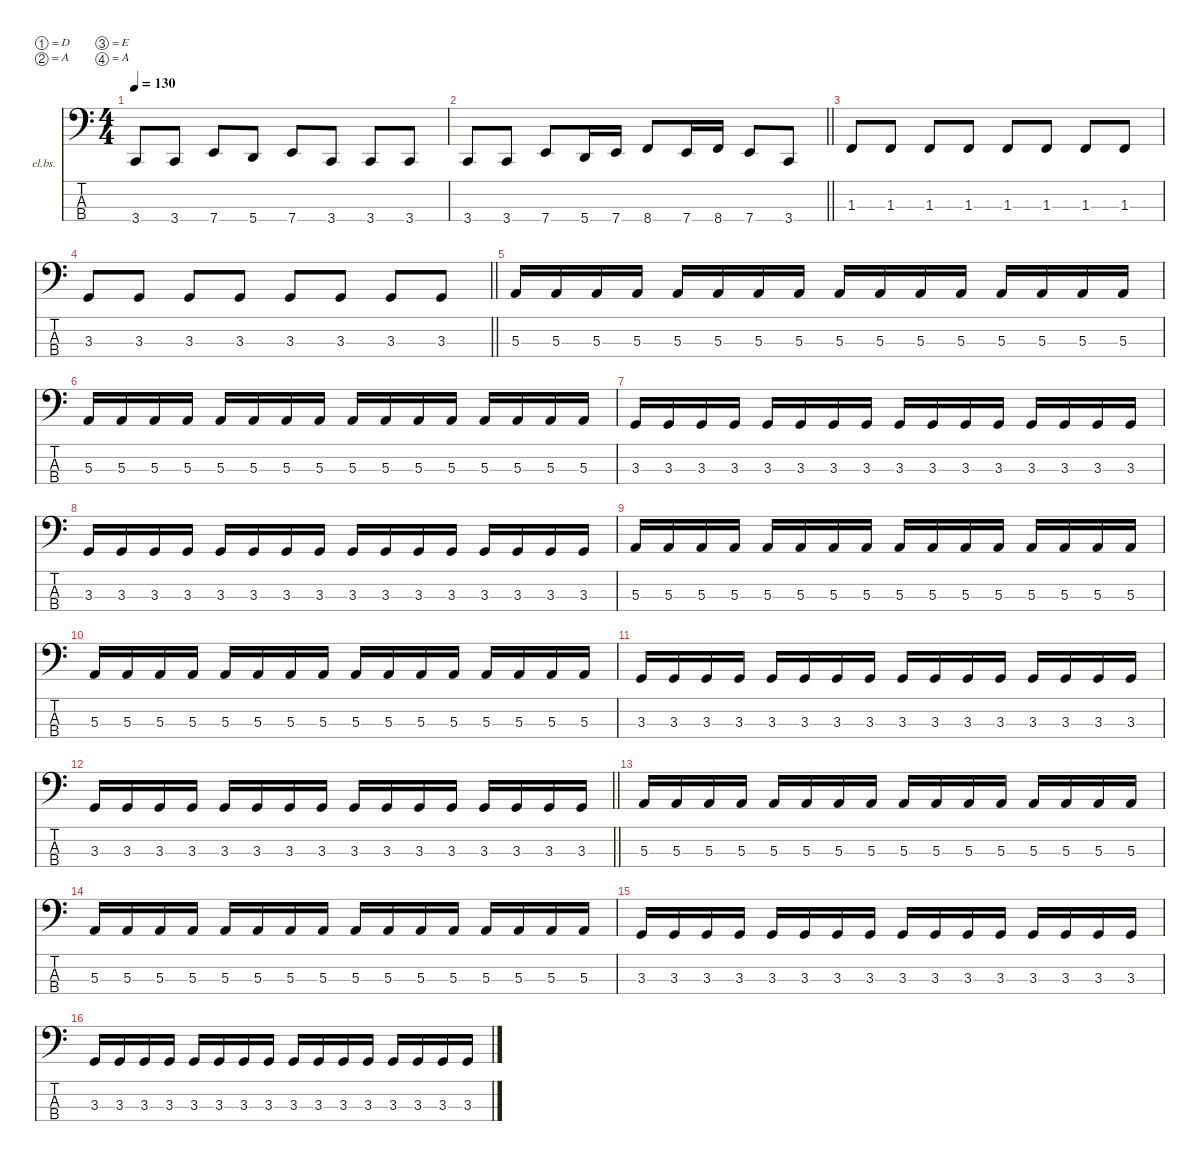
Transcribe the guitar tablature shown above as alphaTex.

\defaultSystemsLayout 4
\hideDynamics
\bracketExtendMode nobrackets
\firstSystemTrackNameOrientation horizontal
\otherSystemsTrackNameOrientation horizontal
\track ("Bass" "el.bs.") {instrument electricbassfinger}
\staff {score tabs}
\tuning (D2 A1 E1 A0)
\ts (4 4)
\tempo 130
\clef f4
\ks c
3.4.8{dy f} 3.4.8 7.4.8 5.4.8 7.4.8 3.4.8 3.4.8 3.4.8 |
\barLineRight lightlight
3.4.8 3.4.8 7.4.8 5.4.16 7.4.16 8.4.8 7.4.16 8.4.16 7.4.8 3.4.8 |
\section ("" " ")
1.3.8 1.3.8 1.3.8 1.3.8 1.3.8 1.3.8 1.3.8 1.3.8 |
\barLineRight lightlight
3.3.8 3.3.8 3.3.8 3.3.8 3.3.8 3.3.8 3.3.8 3.3.8 |
\section ("" "")
5.3.16 5.3.16 5.3.16 5.3.16 5.3.16 5.3.16 5.3.16 5.3.16 5.3.16 5.3.16 5.3.16 5.3.16 5.3.16 5.3.16 5.3.16 5.3.16 |
5.3.16 5.3.16 5.3.16 5.3.16 5.3.16 5.3.16 5.3.16 5.3.16 5.3.16 5.3.16 5.3.16 5.3.16 5.3.16 5.3.16 5.3.16 5.3.16 |
3.3.16 3.3.16 3.3.16 3.3.16 3.3.16 3.3.16 3.3.16 3.3.16 3.3.16 3.3.16 3.3.16 3.3.16 3.3.16 3.3.16 3.3.16 3.3.16 |
3.3.16 3.3.16 3.3.16 3.3.16 3.3.16 3.3.16 3.3.16 3.3.16 3.3.16 3.3.16 3.3.16 3.3.16 3.3.16 3.3.16 3.3.16 3.3.16 |
5.3.16 5.3.16 5.3.16 5.3.16 5.3.16 5.3.16 5.3.16 5.3.16 5.3.16 5.3.16 5.3.16 5.3.16 5.3.16 5.3.16 5.3.16 5.3.16 |
5.3.16 5.3.16 5.3.16 5.3.16 5.3.16 5.3.16 5.3.16 5.3.16 5.3.16 5.3.16 5.3.16 5.3.16 5.3.16 5.3.16 5.3.16 5.3.16 |
3.3.16 3.3.16 3.3.16 3.3.16 3.3.16 3.3.16 3.3.16 3.3.16 3.3.16 3.3.16 3.3.16 3.3.16 3.3.16 3.3.16 3.3.16 3.3.16 |
\barLineRight lightlight
3.3.16 3.3.16 3.3.16 3.3.16 3.3.16 3.3.16 3.3.16 3.3.16 3.3.16 3.3.16 3.3.16 3.3.16 3.3.16 3.3.16 3.3.16 3.3.16 |
\section ("" "")
5.3.16 5.3.16 5.3.16 5.3.16 5.3.16 5.3.16 5.3.16 5.3.16 5.3.16 5.3.16 5.3.16 5.3.16 5.3.16 5.3.16 5.3.16 5.3.16 |
5.3.16 5.3.16 5.3.16 5.3.16 5.3.16 5.3.16 5.3.16 5.3.16 5.3.16 5.3.16 5.3.16 5.3.16 5.3.16 5.3.16 5.3.16 5.3.16 |
3.3.16 3.3.16 3.3.16 3.3.16 3.3.16 3.3.16 3.3.16 3.3.16 3.3.16 3.3.16 3.3.16 3.3.16 3.3.16 3.3.16 3.3.16 3.3.16 |
3.3.16 3.3.16 3.3.16 3.3.16 3.3.16 3.3.16 3.3.16 3.3.16 3.3.16 3.3.16 3.3.16 3.3.16 3.3.16 3.3.16 3.3.16 3.3.16
